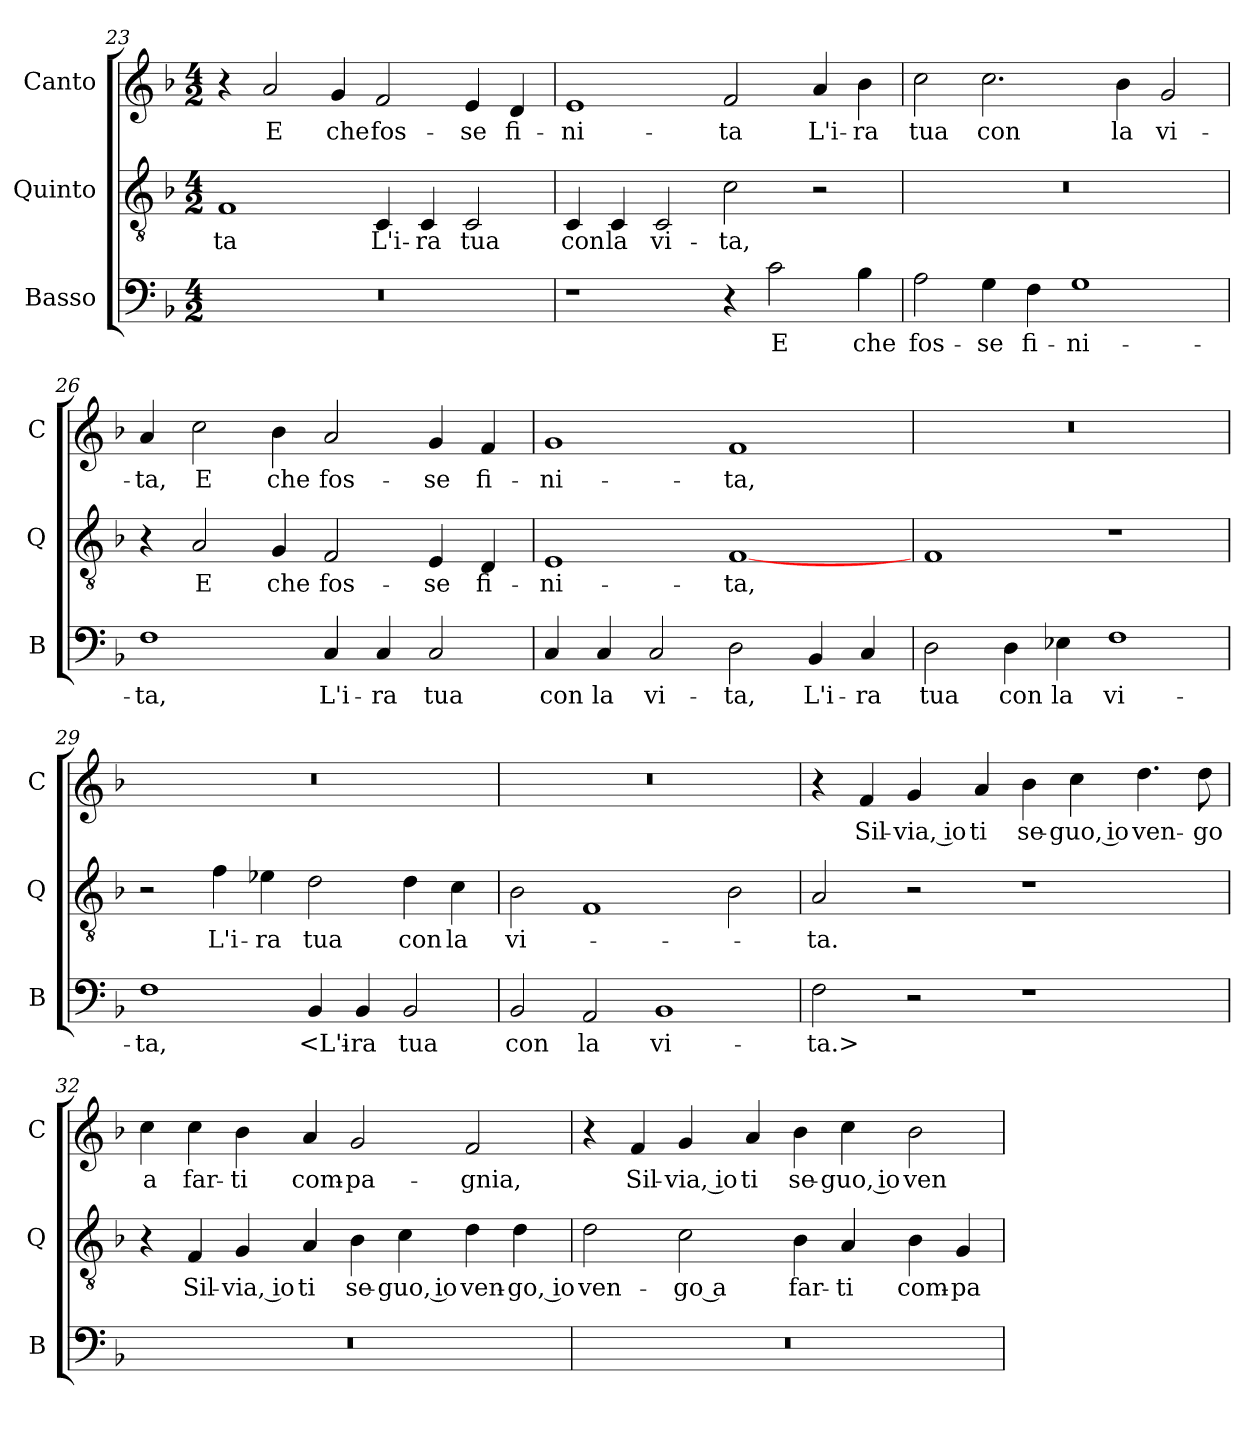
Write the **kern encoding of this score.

**kern	**text	**kern	**text	**kern	**text
*part3	*part3	*part2	*part2	*part1	*part1
*staff3	*staff3	*staff2	*staff2	*staff1	*staff1
*I"Basso	*	*I"Quinto	*	*I"Canto	*
*I'B	*	*I'Q	*	*I'C	*
*clefF4	*	*clefGv2	*	*clefG2	*
*k[b-]	*	*k[b-]	*	*k[b-]	*
*M4/2	*	*M4/2	*	*M4/2	*
=23	=23	=23	=23	=23	=23
0r	.	1F	-ta	4r	.
.	.	.	.	2a	E
.	.	.	.	4g	che
.	.	4C	L'i-	2f	fos-
.	.	4C	-ra	.	.
.	.	2C	tua	4e	-se
.	.	.	.	4d	fi-
=24	=24	=24	=24	=24	=24
1r	.	4C	con	1e	-ni-
.	.	4C	la	.	.
.	.	2C	vi-	.	.
4r	.	2c	-ta,	2f	-ta
2c	E	.	.	.	.
.	.	2r	.	4a	L'i-
4B-	che	.	.	4b-	-ra
=25	=25	=25	=25	=25	=25
2A	fos-	0r	.	2cc	tua
4G	-se	.	.	2.cc	con
4F	fi-	.	.	.	.
1G	-ni-	.	.	.	.
.	.	.	.	4b-	la
.	.	.	.	2g	vi-
=26	=26	=26	=26	=26	=26
1F	-ta,	4r	.	4a	-ta,
.	.	2A	E	2cc	E
.	.	4G	che	4b-	che
4C	L'i-	2F	fos-	2a	fos-
4C	-ra	.	.	.	.
2C	tua	4E	-se	4g	-se
.	.	4D	fi-	4f	fi-
=27	=27	=27	=27	=27	=27
4C	con	1E	-ni-	1g	-ni-
4C	la	.	.	.	.
2C	vi-	.	.	.	.
2D	-ta,	[1F	-ta,	1f	-ta,
4BB-	L'i-	.	.	.	.
4C	-ra	.	.	.	.
=28	=28	=28	=28	=28	=28
2D	tua	1F	.	0r	.
4D	con	.	.	.	.
4E-X	la	.	.	.	.
1F	vi-	1r	.	.	.
=29	=29	=29	=29	=29	=29
1F	-ta,	2r	.	0r	.
.	.	4f	L'i-	.	.
.	.	4e-X	-ra	.	.
4BB-	<L'i-	2d	tua	.	.
4BB-	-ra	.	.	.	.
2BB-	tua	4d	con	.	.
.	.	4c	la	.	.
=30	=30	=30	=30	=30	=30
2BB-	con	2B-	vi-	0r	.
2AA	la	1F	.	.	.
1BB-	vi-	.	.	.	.
.	.	2B-	.	.	.
=31	=31	=31	=31	=31	=31
2F	-ta.>	2A	-ta.	4r	.
.	.	.	.	4f	Sil-
2r	.	2r	.	4g	-via, io
.	.	.	.	4a	ti
1r	.	1r	.	4b-	se-
.	.	.	.	4cc	-guo, io
.	.	.	.	4.dd	ven-
.	.	.	.	8dd	-go
=32	=32	=32	=32	=32	=32
0r	.	4r	.	4cc	a
.	.	4F	Sil-	4cc	far-
.	.	4G	-via, io	4b-	-ti
.	.	4A	ti	4a	com-
.	.	4B-	se-	2g	-pa-
.	.	4c	-guo, io	.	.
.	.	4d	ven-	2f	-gnia,
.	.	4d	-go, io	.	.
=33	=33	=33	=33	=33	=33
0r	.	2d	ven-	4r	.
.	.	.	.	4f	Sil-
.	.	2c	-go a	4g	-via, io
.	.	.	.	4a	ti
.	.	4B-	far-	4b-	se-
.	.	4A	-ti	4cc	-guo, io
.	.	4B-	com-	2b-	ven-
.	.	4G	-pa-	.	.
=	=	=	=	=	=
*-	*-	*-	*-	*-	*-
